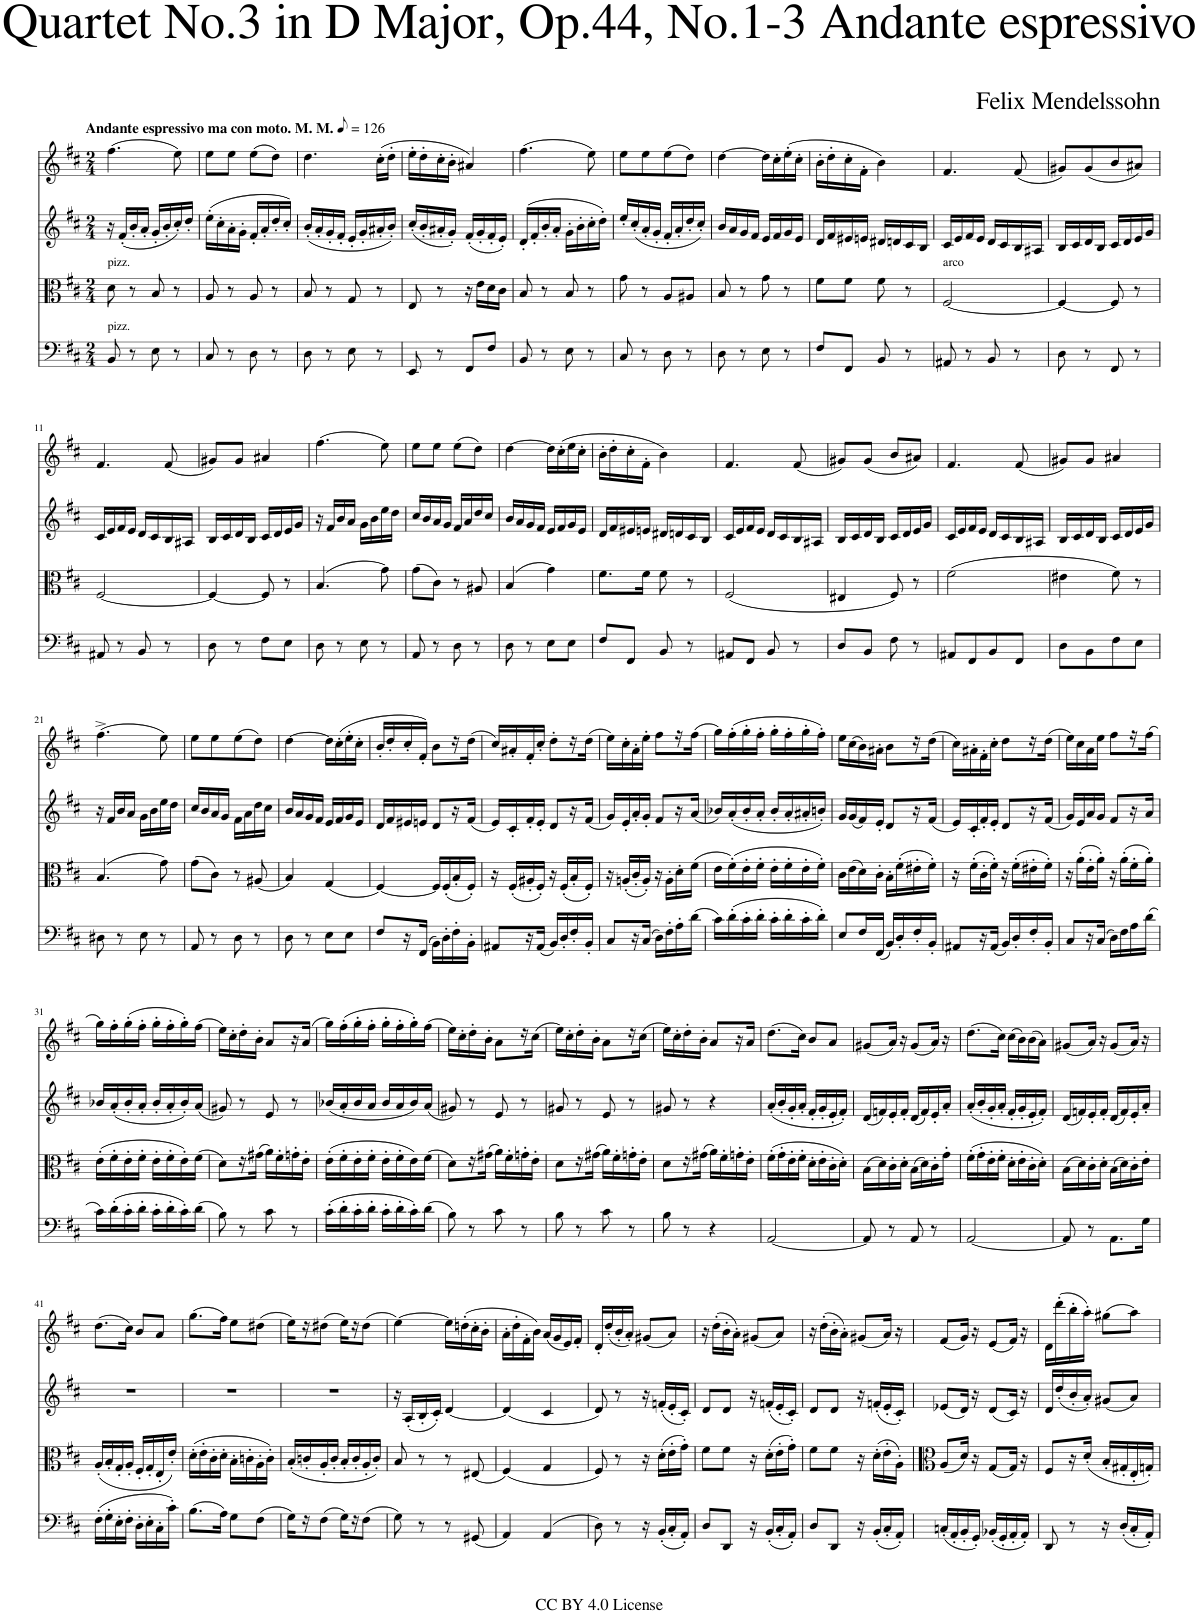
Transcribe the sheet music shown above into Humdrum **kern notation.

**kern	**kern	**kern	**kern
*part4	*part3	*part2	*part1
*staff4	*staff3	*staff2	*staff1
*I"Cello	*I"Viola	*I"Violin II	*I"Violin I
*	*I'Vla	*I'Vln	*I'Vln
*clefF4	*clefC3	*clefG2	*clefG2
*k[f#c#]	*k[f#c#]	*k[f#c#]	*k[f#c#]
*M2/4	*M2/4	*M2/4	*M2/4
*MM63	*MM63	*MM63	*MM63
=1	=1	=1	=1
!	!	!	!LO:TX:a:B:t=Andante espressivo ma con moto. M. M.
!	!LO:TX:a:t=pizz.	!	!
!LO:TX:a:t=pizz.	!	!	!
8BB/	8d\	16r	(4.ff#\
.	.	(16f#'/LL	.
8r	8r	16b'/	.
.	.	16a'/JJ	.
8E\	8B/	16g'/LL	.
.	.	16b'/	.
8r	8r	16cc#'/)	8ee\)
.	.	16dd'/JJ	.
=2	=2	=2	=2
8C#/	8A/	(16ee'\LL	8ee\L
.	.	16cc#'\	.
8r	8r	16a'\	8ee\J
.	.	16g'\JJ	.
8D\	8A/	16f#'/LL	(8ee\L
.	.	16a'/	.
8r	8r	16dd'/	8dd\J)
.	.	16cc#'/JJ)	.
=3	=3	=3	=3
8D\	8B/	(16b'/LL	4.dd\
.	.	16a'/	.
8r	8r	16g'/	.
.	.	16f#'/JJ	.
8E\	8G/	16e'/LL	.
.	.	16g'/	.
8r	8r	16a#X'/	(16cc#'\LL
.	.	16b'/JJ)	16dd'\JJ
=4	=4	=4	=4
8EE/	8E/	(16cc#'/LL	16ee'\LL
.	.	16b'/	16dd'\
8r	8r	16a#X'/	16cc#'\
.	.	16g'/JJ)	16b'\JJ
8FF#/L	16r	(16f#'/LL	4a#X/)
.	16e\LL	16g'/	.
8F#/J	16d\	16f#'/	.
.	16c#\JJ	16e'/JJ)	.
=5	=5	=5	=5
8BB/	8B/	(16d'/LL	(4.ff#\
.	.	16f#'/	.
8r	8r	16b'/	.
.	.	16a'/JJ	.
8E\	8B/	16g'\LL	.
.	.	16b'\	.
8r	8r	16cc#'\	8ee\)
.	.	16dd'\JJ)	.
=6	=6	=6	=6
8C#/	8g\	16ee'/LL	8ee\L
.	.	(16cc#'/	.
8r	8r	16a'/	8ee\
.	.	16g'/JJ	.
8D\	8A/L	16f#'/LL	(8ee\
.	.	16a'/	.
8r	8A#X/J	16dd'/	8dd\J)
.	.	16cc#'/JJ)	.
=7	=7	=7	=7
8D\	8B/	16b/LL	[4dd\
.	.	16a/	.
8r	8r	16g/	.
.	.	16f#/JJ	.
8E\	8g\	16e/LL	16dd\LL]
.	.	16f#/	16cc#'\
8r	8r	16g/	(16ee'\
.	.	16e/JJ	16cc#'\JJ
=8	=8	=8	=8
8F#/L	8f#\L	16d/LL	16b'\LL
.	.	16f#/	16dd'\
8FF#/J	8f#\J	16e#X/	16cc#'\
.	.	16en/JJ	16f#'\JJ
8BB/	8f#\	16d#X/LL	4b\)
.	.	16dn/	.
8r	8r	16c#/	.
.	.	16B/JJ	.
=9	=9	=9	=9
!	!LO:TX:a:t=arco	!	!
8AA#X/	[2F#/	16c#/LL	4.f#/
.	.	16e/	.
8r	.	16f#/	.
.	.	16e/JJ	.
8BB/	.	16d/LL	.
.	.	16c#/	.
8r	.	16B/	(8f#/
.	.	16A#X/JJ	.
=10	=10	=10	=10
8D\	4F#/_	16B/LL	8g#X/L)
.	.	16c#/	.
8r	.	16d/	(8g#/
.	.	16B/JJ	.
8FF#/	8F#/]	16c#/LL	8b/
.	.	16d/	.
8r	8r	16e/	8a#X/J)
.	.	16g/JJ	.
!!LO:LB:g=z
=11	=11	=11	=11
8AA#X/	[2F#/	16c#/LL	4.f#/
.	.	16e/	.
8r	.	16f#/	.
.	.	16e/JJ	.
8BB/	.	16d/LL	.
.	.	16c#/	.
8r	.	16B/	(8f#/
.	.	16A#X/JJ	.
=12	=12	=12	=12
8D\	4F#/_	16B/LL	8g#X/L)
.	.	16c#/	.
8r	.	16d/	8g#/J
.	.	16B/JJ	.
8F#\L	8F#/]	16c#/LL	4a#X/
.	.	16d/	.
8E\J	8r	16e/	.
.	.	16g/JJ	.
=13	=13	=13	=13
8D\	(4.B/	16r	(4.ff#\
.	.	16f#/LL	.
8r	.	16b/	.
.	.	16a/JJ	.
8E\	.	16g\LL	.
.	.	16b\	.
8r	8g\)	16ee\	8ee\)
.	.	16dd\JJ	.
=14	=14	=14	=14
8AA/	(8g\L	16cc#/LL	8ee\L
.	.	16b/	.
8r	8c#\J)	16a/	8ee\J
.	.	16g/JJ	.
8D\	8r	16f#/LL	(8ee\L
.	.	16a/	.
8r	8A#X/	16dd/	8dd\J)
.	.	16cc#/JJ	.
=15	=15	=15	=15
8D\	(4B/	16b/LL	[4dd\
.	.	16a/	.
8r	.	16g/	.
.	.	16f#/JJ	.
8E\L	4g\)	16e/LL	16dd\LL]
.	.	16f#/	(16cc#'\
8E\J	.	16g/	16ee\
.	.	16e/JJ	16cc#'\JJ
=16	=16	=16	=16
8F#/L	8.f#\L	16d/LL	16b'\LL
.	.	16f#/	16dd'\
8FF#/J	.	16e#X/	16cc#'\
.	16f#\Jk	16en/JJ	16f#'\JJ
8BB/	8f#\	16d#X/LL	4b\)
.	.	16dn/	.
8r	8r	16c#/	.
.	.	16B/JJ	.
=17	=17	=17	=17
8AA#X/L	(2F#/	16c#/LL	4.f#/
.	.	16e/	.
8FF#/J	.	16f#/	.
.	.	16e/JJ	.
8BB/	.	16d/LL	.
.	.	16c#/	.
8r	.	16B/	(8f#/
.	.	16A#X/JJ	.
=18	=18	=18	=18
8D/L	4E#X/	16B/LL	8g#X/L)
.	.	16c#/	.
8BB/J	.	16d/	(8g#/J
.	.	16B/JJ	.
8F#\	8F#/)	16c#/LL	8b/L
.	.	16d/	.
8r	8r	16e/	8a#X/J)
.	.	16g/JJ	.
=19	=19	=19	=19
8AA#X/L	(2f#\	16c#/LL	4.f#/
.	.	16e/	.
8FF#/	.	16f#/	.
.	.	16e/JJ	.
8BB/	.	16d/LL	.
.	.	16c#/	.
8FF#/J	.	16B/	(8f#/
.	.	16A#X/JJ	.
=20	=20	=20	=20
8D\L	4e#X\	16B/LL	8g#X/L)
.	.	16c#/	.
8BB\	.	16d/	8g#/J
.	.	16B/JJ	.
8F#\	8f#\)	16c#/LL	4a#X/
.	.	16d/	.
8E\J	8r	16e/	.
.	.	16g/JJ	.
!!LO:LB:g=z
=21	=21	=21	=21
8D#X\	(4.B/	16r	(4.ff#^\
.	.	16f#/LL	.
8r	.	16b/	.
.	.	16a/JJ	.
8E\	.	16g\LL	.
.	.	16b\	.
8r	8g\)	16ee\	8ee\)
.	.	16dd\JJ	.
=22	=22	=22	=22
8AA/	(8g\L	16cc#/LL	8ee\L
.	.	16b/	.
8r	8c#\J)	16a/	8ee\
.	.	16g/JJ	.
8D\	8r	16f#\LL	(8ee\
.	.	16a\	.
8r	(8A#X/	16dd\	8dd\J)
.	.	16cc#\JJ	.
=23	=23	=23	=23
8D\	4B/)	16b/LL	[4dd\
.	.	16a/	.
8r	.	16g/	.
.	.	16f#/JJ	.
8E\L	(4G/	16e/LL	16dd\LL]
.	.	16f#/	(16cc#'\
8E\J	.	16g/	16ee'\
.	.	16e/JJ	16cc#'\JJ
=24	=24	=24	=24
8F#/L	[4F#/)	16d/LL	16b'/LL
.	.	16f#/	16dd'/
16r	.	16e#X/	16cc#'/
(16FF#/JJ	.	16en/JJ	16f#'/JJ)
16BB\LL)	16F#/LL]	8d/L	8b\L
16D'\	(16F#'/	.	.
16F#'\	16B'/	16r	16r
16BB'\JJ	16F#'/JJ)	(16f#/JJ	(16dd\JJ
=25	=25	=25	=25
8AA#X/L	16r	16e/LL)	16cc#/LL)
.	(16F#'/LL	16c#'/	16a#X'/
16r	16A#X'/	16f#'/	16f#'/
(16AA#/JJ	16F#'/JJ)	16e'/JJ	16cc#'/JJ
16BB/LL)	16r	8d/L	8dd'\L
16D'/	(16F#'/LL	.	.
16F#'/	16B'/	16r	16r
16BB'/JJ	16F#'/JJ)	(16f#/JJ	(16dd\JJ
=26	=26	=26	=26
8C#/L	16r	16g/LL)	16ee\LL)
.	(16An'/LL	16e'/	16cc#'\
16r	16c#'/	16a'/	16a'\
(16C#/JJ	16A'/JJ)	16g'/JJ	16ee'\JJ
16D\LL)	16r	8f#/L	8ff#\L
16F#'\	16A'\LL	.	.
16A'\	16d'\	16r	16r
(16d\JJ	(16f#\JJ	(16a/JJ	(16ff#\JJ
=27	=27	=27	=27
16c#\LL)	16e\LL	16b-X/LL)	16gg\LL)
(16d'\	(16f#'\)	(16a'/	(16ff#'\
16c#'\	16e'\	16b-'/	16gg'\
16d'\JJ	16f#'\JJ	16a'/JJ	16ff#'\JJ
16c#'\LL	16e'\LL	16b-'/LL	16gg'\LL
16d'\	16f#'\	16a'/	16ff#'\
16c#'\	16e'\	16a#X'/	16gg'\
16d'\JJ)	16f#'\JJ)	16bn'/JJ)	16ff#'\JJ)
=28	=28	=28	=28
8E/L	16c#\LL	16g/LL	16ee\LL
.	(16e\	(16g/	(16cc#\
16F#/L	16d\)	16f#/)	16b\)
(16FF#/JJ	16c#'\JJ	16e'/JJ	16a#X'\JJ
16BB/LL)	16B'\LL	8d/L	8b\L
16D'/	(16f#'\	.	.
16F#'/	16e#X'\	16r	16r
16BB'/JJ	16f#'\JJ)	(16f#/JJ	(16dd\JJ
=29	=29	=29	=29
8AA#X/L	16r	16e/LL)	16cc#\LL)
.	(16f#'\LL	16c#'/	16a#X'\
16r	16c#'\	16f#'/	16f#'\
(16AA#/JJ	16f#'\JJ)	16e'/JJ	16cc#'\JJ
16BB/LL)	16r	8d/L	8dd\L
16D'/	(16f#'\LL	.	.
16F#'/	16e#X'\	16r	16r
16BB'/JJ	16f#'\JJ)	(16f#/JJ	(16dd\JJ
=30	=30	=30	=30
8C#/L	16r	16g/LL)	16ee\LL)
.	(16a'\LL	16e/	16cc#\
16r	16e'\	16a/	16a\
(16C#/JJ	16a'\JJ)	16g/JJ	16ee\JJ
16D\LL)	16r	8f#/L	8ff#\L
16F#\	(16a'\LL	.	.
16A\	16f#'\	16r	16r
(16d\JJ	16a'\JJ)	16a/JJ	(16ff#\JJ
!!LO:LB:g=z
=31	=31	=31	=31
16c#\LL)	(16e'\LL	16b-X/LL	16gg\LL)
(16d'\	16f#'\	(16a'/	16ff#'\
16c#'\	16e'\	16b-'/	(16gg'\
16d'\JJ	16f#'\JJ	16a'/JJ	16ff#'\JJ
16c#'\LL	16e'\LL	16b-'/LL	16gg'\LL
16d'\	16f#'\	16a'/	16ff#'\
16c#'\)	16e'\)	16b-'/)	16gg'\)
(16d\JJ	(16f#\JJ	(16a/JJ	(16ff#\JJ
=32	=32	=32	=32
8B\)	8d\L)	8g#X/)	16ee\LL)
.	.	.	16cc#'\
8r	16r	8r	16dd'\
.	(16g#X\JJ	.	16b'\JJ
8c#\	16a\LL)	8e/	8a/L
.	16f#'\	.	.
8r	16gn'\	8r	16r
.	16e'\JJ	.	(16a/JJ
=33	=33	=33	=33
(16c#'\LL	(16e'\LL	(16b-X/LL	16gg\LL)
16d'\	16f#'\	16a'/	(16ff#'\
16c#'\	16e'\	16b-/	16gg'\
16d'\JJ	16f#'\JJ	16a/JJ	16ff#'\JJ
16c#'\LL	16e'\LL	16b-/LL	16gg'\LL
16d'\	16f#'\	16a/	16ff#'\
16c#'\)	16e\)	16b-/)	16gg'\)
(16d\JJ	(16f#\JJ	(16a/JJ	(16ff#\JJ
=34	=34	=34	=34
8B\)	8d\L)	8g#X/)	16ee\LL)
.	.	.	16cc#'\
8r	16r	8r	16dd'\
.	(16g#X\JJ	.	16b'\JJ
8c#\	16a\LL)	8e/	8a\L
.	16f#'\	.	.
8r	16gn'\	8r	16r
.	16e'\JJ	.	(16cc#\JJ
=35	=35	=35	=35
8B\	8d\L	8g#X/	16ee\LL)
.	.	.	16cc#'\
8r	16r	8r	16dd'\
.	(16g#X\JJ	.	16b'\JJ
8c#\	16a\LL)	8e/	8a\L
.	16f#'\	.	.
8r	16gn'\	8r	16r
.	16e'\JJ	.	(16cc#\JJ
=36	=36	=36	=36
8B\	8d\L	8g#X/	16ee\LL)
.	.	.	16cc#'\
8r	16r	8r	16dd'\
.	(16g#X\JJ	.	16b'\JJ
4r	16a\LL)	4r	8a/L
.	16f#'\	.	.
.	16gn'\	.	16r
.	16e'\JJ	.	16a/JJ
=37	=37	=37	=37
[2AA/	(16f#'\LL	(16a'/LL	(8.dd\L
.	16g'\	16b'/	.
.	16e'\	16g'/	.
.	16f#'\JJ	16a'/JJ	16cc#\Jk)
.	16d'\LL	16f#'/LL	8b/L
.	16e'\	16g'/	.
.	16c#'\	16e'/	8a/J
.	16d'\JJ)	16f#'/JJ)	.
=38	=38	=38	=38
8AA/]	(16B\LL	(16d/LL	(8g#X/L
.	16d\)	16fn/)	.
8r	16c#'\	16e'/	16a/Jk)
.	16d'\JJ	16f'/JJ	16r
8AA/	(16B\LL	(16d/LL	(8g#/L
.	16d\)	16f/)	.
8r	16c#'\	16e'/	16a/Jk)
.	16g'\JJ	16a'/JJ	16r
=39	=39	=39	=39
[2AA/	(16f#'\LL	(16a'/LL	(8.dd\L
.	16g'\	16b'/	.
.	16e'\	16g'/	.
.	16f#'\JJ	16a'/JJ	16cc#\Jk)
.	16d'\LL	16f#'/LL	(16cc#\LL
.	16e'\	16g'/	16b\)
.	16c#'\	16e'/	(16b\
.	16d'\JJ)	16f#'/JJ)	16a\JJ)
=40	=40	=40	=40
8AA/]	(16B\LL	(16d/LL	(8g#X/L
.	16d\)	16fn/)	.
8r	16c#'\	16e'/	16a/Jk)
.	16d'\JJ	16f'/JJ	16r
8.AA\L	(16B\LL	(16d/LL	(8g#/L
.	16d\)	16f/)	.
.	16c#'\	16e'/	16a/Jk)
16G\Jk	16e'\JJ	16a'/JJ	16r
!!LO:LB:g=z
=41	=41	=41	=41
(16F#'\LL	(16A'/LL	2r	(8.dd\L
16G'\	16B'/	.	.
16E'\	16G'/	.	.
16F#'\JJ	16A'/JJ	.	16cc#\Jk)
16D'\LL	16F#'/LL	.	8b/L
16E'\	16G'/	.	.
16C#'\	16E'/	.	8a/J
16c#'\JJ)	16e'/JJ)	.	.
=42	=42	=42	=42
(8.B\L	(16d'\LL	2r	(8.gg\L
.	16e'\	.	.
.	16c#'\	.	.
16A\Jk)	16d'\JJ	.	16ff#\Jk)
8G\L	16B'\LL	.	8ee\L
.	16cn'\	.	.
(8F#\J	16A'\	.	(8dd#X\J
.	16c'\JJ)	.	.
=43	=43	=43	=43
16G\LL)	(16B'/LL	2r	16ee\LL)
16r	16cn'/	.	16r
(8F#\J	16A'/	.	(8dd#X\J
.	16c'/JJ	.	.
16G\LL)	16B'/LL	.	16ee\LL)
16r	16c'/	.	16r
(8F#\J	16A'/	.	(8dd#\J
.	16c'/JJ)	.	.
=44	=44	=44	=44
8G\)	8B/	16r	[4ee\)
.	.	(16A'/LL	.
8r	8r	16B'/	.
.	.	16c#'/JJ)	.
8r	8r	[4d/	16ee\LL]
.	.	.	(16ddn'\
(8GG#X/	(8E#X/	.	16cc#'\
.	.	.	16b'\JJ
=45	=45	=45	=45
4AA/)	(4F#/)	(4d/]	16a'\LL
.	.	.	16dd'\
.	.	.	16f#'\
.	.	.	16b\JJ)
(4AA/	4G/	4c#/	(16a/LL
.	.	.	16g/
.	.	.	16e/)
.	.	.	16f#'/JJ
=46	=46	=46	=46
8D\)	8F#/)	8d/)	16d'/LL
.	.	.	(16dd'/
8r	8r	8r	16b'/
.	.	.	16a'/JJ)
16r	16r	16r	(8g#X/L
(16BB'/LL	(16d'\LL	(16fn'/LL	.
16C#'/	16e'\	16e'/	8a/J)
16AA'/JJ)	16g'\JJ)	16c#'/JJ)	.
=47	=47	=47	=47
8D/L	8f#\L	8d/L	16r
.	.	.	(16dd'\LL
8DD/J	8f#\J	8d/J	16b'\
.	.	.	16a'\JJ)
16r	16r	16r	(8g#X/L
(16BB'/LL	(16d'\LL	(16fn'/LL	.
16C#'/	16e'\	16e'/	8a/J)
16AA'/JJ)	16g'\JJ)	16c#'/JJ)	.
=48	=48	=48	=48
8D/L	8f#\L	8d/L	16r
.	.	.	(16dd'\LL
8DD/J	8f#\J	8d/J	16b'\
.	.	.	16a'\JJ)
16r	16r	16r	(8g#X/L
(16BB'/LL	(16d'\LL	(16fn'/LL	.
16C#'/	16e'\	16e'/	16a/Jk)
16AA'/JJ)	16A'\JJ)	16c#'/JJ)	16r
=49	=49	=49	=49
(16Cn'/LL	(8A/L	(8e-X/L	(8f#/L
16AA'/	.	.	.
16BB'/	16d/Jk)	16d/Jk)	16g/Jk)
16GG'/JJ)	16r	16r	16r
(16BB-X'/LL	(8G/L	(8d/L	(8e/L
16GG'/	.	.	.
16AA'/	16G/Jk)	16c#/Jk)	16f#/Jk)
16AA'/JJ)	16r	16r	16r
=50	=50	=50	=50
8DD/	8F#/L	16d/LL	16d\LL
.	.	(16dd'/	(16ddd'\
8r	16r	16b'/	16bb'\
.	(16d'/JJ	16a'/JJ)	16aa'\JJ)
16r	16B'/LL	(8g#X/L	(8gg#X\L
(16D'/LL	16G#X'/	.	.
16C#'/	16E'/	8a/J)	8aa\J)
16AA'/JJ)	16Gn'/JJ)	.	.
=	=	=	=
*-	*-	*-	*-
